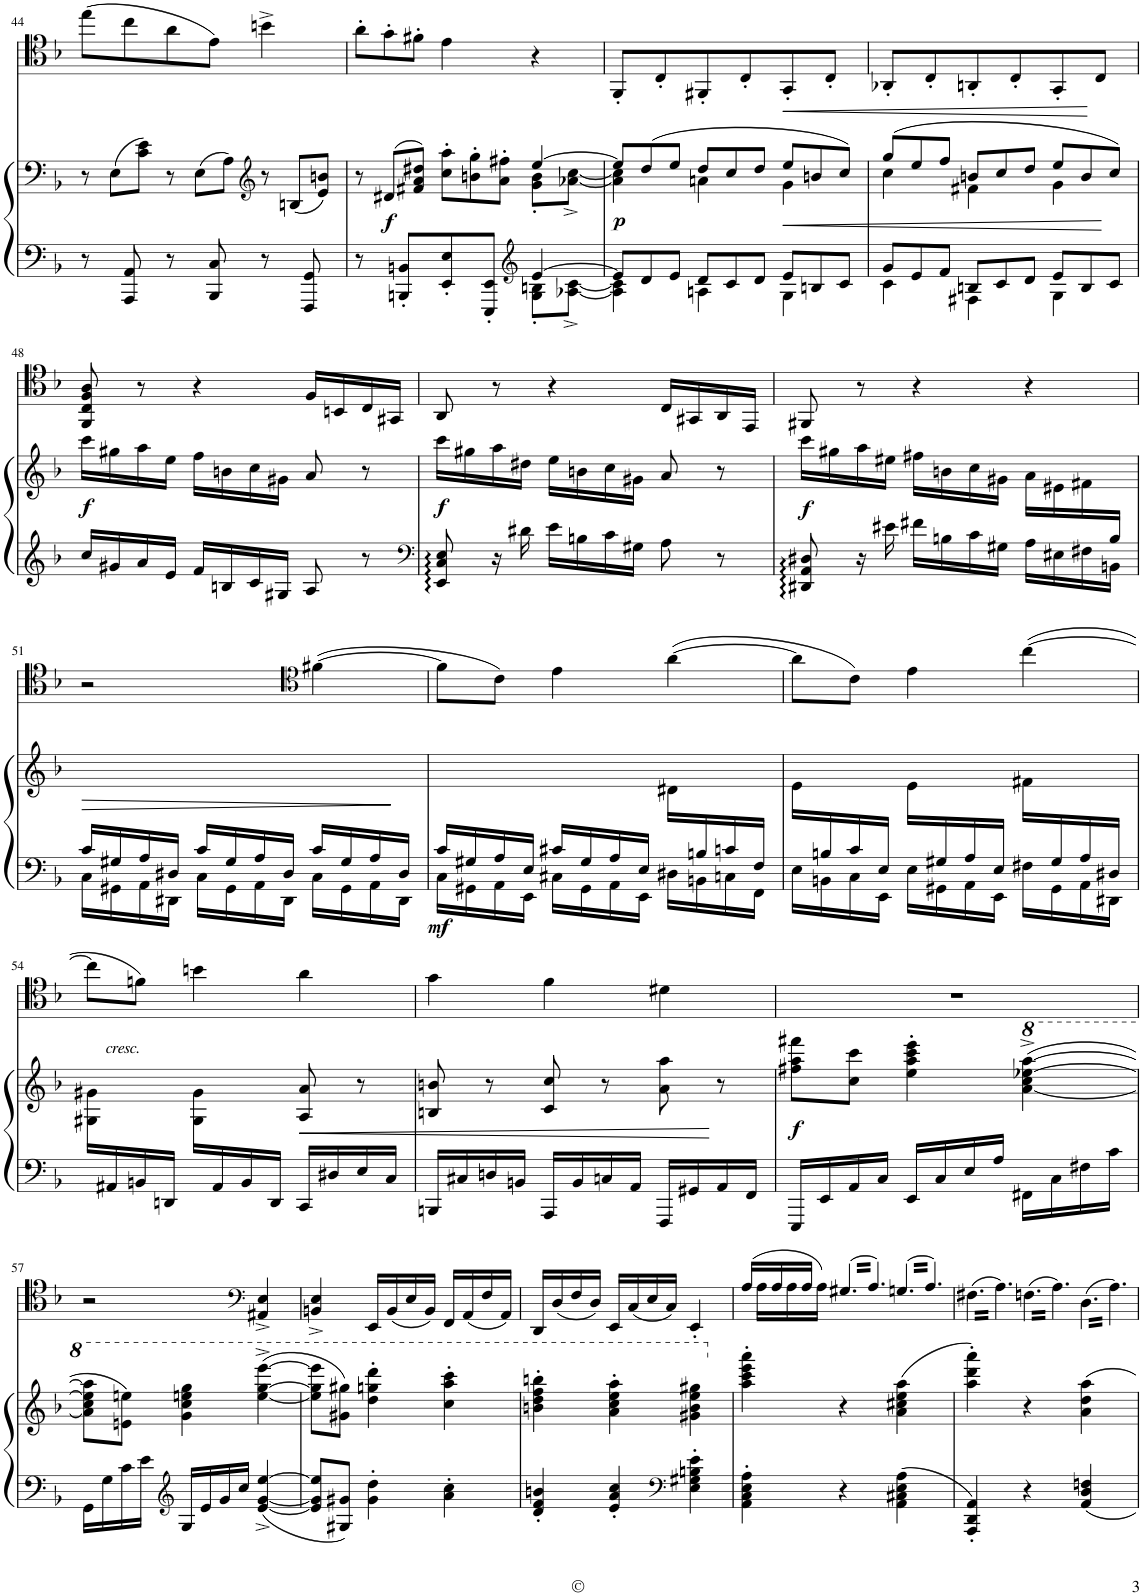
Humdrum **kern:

**kern	**kern	**dynam	**kern
*part2	*part2	*part2	*part1
*staff3	*staff2	*staff2/3	*staff1
*	*	*	*I"Cello
!!LO:PB:g=z
*clefF4	*clefF4	*	*clefC4
*k[b-]	*k[b-]	*	*k[b-]
*F:	*F:	*	*F:
*M3/4	*M3/4	*	*M3/4
*	*Xtuplet	*	*
=44	=44	=44	=44
8r	12r	.	(>8ee\L
.	(>12E\L	.	.
8AAA/ 8AA/	.	.	8cc\
.	12c\ 12e\J)	.	.
8r	12r	.	8a\
.	(>12E\L	.	.
8BBB-/ 8C/	.	.	8e\J)
.	12A\J)	.	.
*	*clefG2	*	*
8r	12r	.	4bn^\
.	(<12Bn/L	.	.
8FFF/ 8GG/	.	.	.
.	12e/ 12bn/J)	.	.
=45	=45	=45	=45
*^	*^	*	*
*	*	*	*	*	*Xtuplet
8r	2ryy	12r	2ryy	.	12a'\L
!	!	!	!	!LO:DY:b	!
.	.	(>12d#X/L	.	f	12g'\
8BBBn/' 8BBn/'L	.	.	.	.	.
.	.	12f#X/ 12a/ 12dd#X/J)	.	.	12f#X'\J
8EE/' 8E/'	.	12cc\' 12aa\'L	.	.	4e\
.	.	12bn\' 12gg\'	.	.	.
8EEE/' 8EE/'J	.	.	.	.	.
.	.	12a\' 12ff#X\'J	.	.	.
*clefG2	*	*	*	*	*
[4e/	8G\' 8Bn\'L	[4ee/	8g\' 8b\'L	.	4r
.	[8A-X\^ [8c\^J	.	[8a-X\^ [8cc\^J	.	.
=46	=46	=46	=46	=46	=46
*Xtuplet	*	*	*	*	*
!	!	!	!	!LO:DY:b	!
12e/L]	4A-\] 4c\]	12ee/L]	4a-\] 4cc\]	p	8FF'/L
12d/	.	(>12dd/	.	.	.
.	.	.	.	.	8C'/
12e/J	.	12ee/J	.	.	.
12d/L	4An\	12dd/L	4an\	.	8FF#X'/
12c/	.	12cc/	.	.	.
.	.	.	.	.	8C'/
12d/J	.	12dd/J	.	.	.
!	!	!	!	!LO:HP:b	!
12e/L	4G\	12ee/L	4g\	<	8GG'/
12Bn/	.	12bn/	.	.	.
.	.	.	.	.	8C'/J
12c/J	.	12cc/J)	.	.	.
=47	=47	=47	=47	=47	=47
12g/L	4c\	(>12gg/L	4cc\	.	8AA-X'/L
12e/	.	12ee/	.	.	.
.	.	.	.	.	8C'/
12f/J	.	12ff/J	.	.	.
12Bn/L	4F#X\	12bn/L	4f#X\	.	8AAn'/
12c/	.	12cc/	.	.	.
.	.	.	.	.	8C'/
12d/J	.	12dd/J	.	.	.
12e/L	4G\	12ee/L	4g\	.	8GG'/
12B/	.	12b/	.	.	.
.	.	.	.	.	8C/J
12c/J	.	12cc/J)	.	.	.
*v	*v	*	*	*	*
*	*v	*v	*	*
!!LO:LB:g=z
=48	=48	=48	=48
!	!	!LO:DY:b	!
16cc/LL	16ccc\LL	f	8FF/ 8C/ 8F/ 8A/
16g#X/	16gg#X\	.	.
16a/	16aa\	.	8r
16e/JJ	16ee\JJ	.	.
16f/LL	16ff\LL	.	4r
16Bn/	16bn\	.	.
16c/	16cc\	.	.
16G#X/JJ	16g#X\JJ	.	.
8A/	8a/	.	16F/LL
.	.	.	16BBn/
8r	8r	.	16C/
.	.	.	16GG#X/JJ
=49	=49	=49	=49
*clefF4	*	*	*
!	!	!LO:DY:b	!
8EE/ 8C/ 8E/	16ccc\LL	f	8AA/
.	16gg#X\	.	.
16r	16aa\	.	8r
16d#X\	16dd#X\JJ	.	.
16e\LL	16ee\LL	.	4r
16Bn\	16bn\	.	.
16c\	16cc\	.	.
16G#X\JJ	16g#X\JJ	.	.
8A\	8a/	.	16C/LL
.	.	.	16GG#X/
8r	8r	.	16AA/
.	.	.	16EE/JJ
=50	=50	=50	=50
*^	*	*	*
!	!	!	!LO:DY:b	!
8.ryy	8DD#X/ 8AA/ 8D#X/	16ccc\LL	f	8FF#X/
.	.	16gg#X\	.	.
.	16r	16aa\	.	8r
.	16e#X\	16ee#X\JJ	.	.
.	16f#X\LL	16ff#X\LL	.	4r
.	16Bn\	16bn\	.	.
.	16c\	16cc\	.	.
.	16G#X\JJ	16g#X\JJ	.	.
.	16A\LL	16a\LL	.	4r
.	16E#X\	16e#X\	.	.
.	16F#X\	16f#X\	.	.
16B/JJ	16BBn\JJ	16ryy	.	.
!!LO:LB:g=z
=51	=51	=51	=51	=51
!	!	!	!LO:HP:b=2	!
16c/LL	16C\LL	2.ryy	>	2r
16G#X/	16GG#X\	.	.	.
16A/	16AA\	.	.	.
16D#X/JJ	16DD#X\JJ	.	.	.
16c/LL	16C\LL	.	.	.
16G#/	16GG#\	.	.	.
16A/	16AA\	.	.	.
16D#/JJ	16DD#\JJ	.	.	.
*	*	*	*	*clefC4
16c/LL	16C\LL	.	.	(>[4f#X\
16G#/	16GG#\	.	.	.
16A/	16AA\	.	.	.
16D#/JJ	16DD#\JJ	.	[	.
=52	=52	=52	=52	=52
!	!	!	!LO:DY:b=2	!
16c/LL	16C\LL	2ryy	mf	8f#\L]
16G#X/	16GG#X\	.	.	.
16A/	16AA\	.	.	8c\J)
16E/JJ	16EE\JJ	.	.	.
16c#X/LL	16C#X\LL	.	.	4e\
16G#/	16GG#\	.	.	.
16A/	16AA\	.	.	.
16E/JJ	16EE\JJ	.	.	.
16ryy	16D#X\LL	16d#X\LL	.	(>[4a\
16Bn/	16BBn\	8.ryy	.	.
16cn/	16Cn\	.	.	.
16F/JJ	16FF\JJ	.	.	.
=53	=53	=53	=53	=53
16ryy	16E\LL	16e\LL	.	8a\L]
16Bn/	16BBn\	8.ryy	.	.
16c/	16C\	.	.	8c\J)
16E/JJ	16EE\JJ	.	.	.
16ryy	16E\LL	16e\LL	.	4e\
16G#X/	16GG#X\	8.ryy	.	.
16A/	16AA\	.	.	.
16E/JJ	16EE\JJ	.	.	.
16ryy	16F#X\LL	16f#X\LL	.	(>[4cc\
16G#/	16GG#\	8.ryy	.	.
16A/	16AA\	.	.	.
16D#X/JJ	16DD#X\JJ	.	.	.
!!LO:LB:g=z
=54	=54	=54	=54	=54
16ryy	2ryy	16G#X\ 16g#X\LL	.	8cc\L]
!	!	!LO:TX:a:i:t=cresc.	!	!
16AA#X/	.	8.ryy	.	.
16BBn/	.	.	.	8fn\J)
16DDn/JJ	.	.	.	.
16ryy	.	16G#\ 16g#\LL	.	4bn\
16AA#/	.	8.ryy	.	.
16BB/	.	.	.	.
16DD/JJ	.	.	.	.
4ryy	16CC/LL	8A/ 8a/	.	4a\
.	16D#X/	.	.	.
.	16E/	8r	.	.
.	16C/JJ	.	.	.
*v	*v	*	*	*
=55	=55	=55	=55
16BBBn/LL	8Bn/ 8bn/	.	4g\
16C#X/	.	.	.
16Dn/	8r	.	.
16BBn/JJ	.	.	.
16AAA/LL	8c/ 8cc/	.	4f\
16BB/	.	.	.
16Cn/	8r	.	.
16AA/JJ	.	.	.
16FFF/LL	8a\ 8aa\	.	4d#X\
16GG#X/	.	.	.
16AA/	8r	]	.
16FF/JJ	.	.	.
=56	=56	=56	=56
!	!	!LO:DY:b	!
16EEE/LL	8ff#X\ 8aa\ 8fff#X\L	f	2.r
16EE/	.	.	.
16AA/	8cc\ 8ccc\J	.	.
16C/JJ	.	.	.
16EE/LL	4ee\' 4aa\' 4ccc\' 4eee\'	.	.
16C/	.	.	.
16E/	.	.	.
16A/JJ	.	.	.
*	*8va	*	*
16FF#X\LL	(>[4aa\^ 4ccc\^ [4eee-X\^ [4aaa\^	.	.
16C\	.	.	.
16F#X\	.	.	.
16c\JJ	.	.	.
!!LO:LB:g=z
=57	=57	=57	=57
16GG\LL	8aa\] 8ccc\ 8eee-\] 8aaa\]L	.	2r
16G\	.	.	.
16c\	8een\ 8eeen\J)	.	.
16e\JJ	.	.	.
*clefG2	*	*	*
16G/LL	4gg\ 4ccc\ 4eeen\ 4ggg\	.	.
16e/	.	.	.
16g/	.	.	.
16cc/JJ	.	.	.
*	*	*	*clefF4
[4e/^ [4g/^ [4ee/^	(>[4eee\^ [4ggg\^ [4eeee\^	.	4AA#X/^ 4E/^
=58	=58	=58	=58
8e/] 8g/] 8ee/]L	8eee\] 8ggg\] 8eeee\]L	.	4BBn/^ 4E/^
8G#X/ 8g#X/J	8gg#X\ 8ggg#X\J)	.	.
4g#\' 4dd\'	4ddd\' 4gggn\' 4dddd\'	.	16EE/LL
.	.	.	(<16BB/
.	.	.	16E/
.	.	.	16BB/JJ)
4a\' 4cc\'	4ccc\' 4aaa\' 4cccc\'	.	16FF/LL
.	.	.	(<16AA/
.	.	.	16F/
.	.	.	16AA/JJ)
=59	=59	=59	=59
4d/' 4f/' 4bn/'	4bbn\' 4ddd\' 4fff\' 4bbbn\'	.	16DD/LL
.	.	.	(<16D/
.	.	.	16F/
.	.	.	16D/JJ)
4e/' 4a/' 4cc/'	4aa\' 4ccc\' 4eee\' 4aaa\'	.	16EE/LL
.	.	.	(<16C/
.	.	.	16E/
.	.	.	16C/JJ)
*clefF4	*	*	*
4E\' 4G#X\' 4Bn\' 4e\'	4gg#X\ 4bb\ 4eee\ 4ggg#X\	.	4EE'/
=60	=60	=60	=60
*	*X8va	*	*
*	*	*	*^
4AA\' 4C\' 4E\' 4A\'	4aa\' 4ccc\' 4eee\' 4aaa\'	.	(>24A/LL	24ryy
.	.	.	24ryy	24A\LL
.	.	.	24A/	24ryy
.	.	.	24ryy	24A\
.	.	.	24A/JJ	24ryy
.	.	.	24ryy	24A\JJ)
4r	4r	.	(>8G#X@@16@@/	2ryy
.	.	.	8A@@16@@/)	.
4AA\ 4C#X\ 4E\ 4A\	(>4a\ 4cc#X\ 4ee\ 4aa\	.	(>8Gn@@16@@/	.
.	.	.	8A@@16@@/)	.
*	*	*	*v	*v
=61	=61	=61	=61
4AAA/' 4DD/' 4AA/'	4aa\' 4ddd\' 4aaa\')	.	(8F#X@@16@@\
.	.	.	8A@@16@@\)
4r	4r	.	(8Fn@@16@@\
.	.	.	8A@@16@@\)
4AA/ 4D/ 4Fn/	4a\ 4dd\ 4aa\	.	(8D@@16@@\
.	.	.	8A@@16@@\)
=	=	=	=
*-	*-	*-	*-
